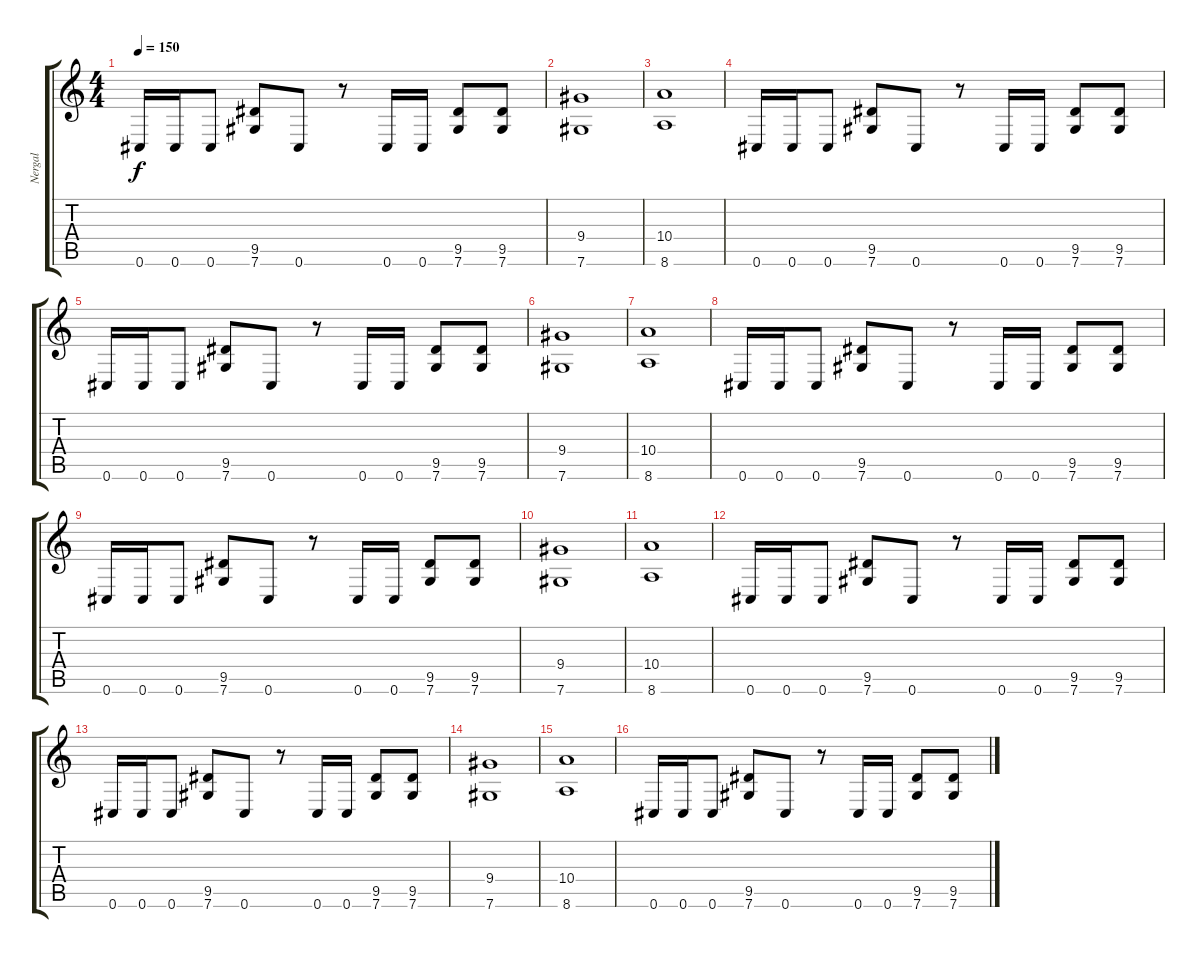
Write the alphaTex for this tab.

\track ("Nergal" "Nergal") {instrument distortionguitar}
\staff {score tabs}
\tuning (Db4 Ab3 E3 B2 Gb2 Db2) {hide}
\ts (4 4)
\tempo 150
\clef g2
\ks c
0.6.16{dy f} 0.6.16 0.6.8 (9.5 7.6).8 0.6.8 r.8 0.6.16 0.6.16 (9.5 7.6).8 (9.5 7.6).8 |
(9.4 7.6).1 |
(10.4 8.6).1 |
0.6.16 0.6.16 0.6.8 (9.5 7.6).8 0.6.8 r.8 0.6.16 0.6.16 (9.5 7.6).8 (9.5 7.6).8 |
0.6.16 0.6.16 0.6.8 (9.5 7.6).8 0.6.8 r.8 0.6.16 0.6.16 (9.5 7.6).8 (9.5 7.6).8 |
(9.4 7.6).1 |
(10.4 8.6).1 |
0.6.16 0.6.16 0.6.8 (9.5 7.6).8 0.6.8 r.8 0.6.16 0.6.16 (9.5 7.6).8 (9.5 7.6).8 |
0.6.16 0.6.16 0.6.8 (9.5 7.6).8 0.6.8 r.8 0.6.16 0.6.16 (9.5 7.6).8 (9.5 7.6).8 |
(9.4 7.6).1 |
(10.4 8.6).1 |
0.6.16 0.6.16 0.6.8 (9.5 7.6).8 0.6.8 r.8 0.6.16 0.6.16 (9.5 7.6).8 (9.5 7.6).8 |
0.6.16 0.6.16 0.6.8 (9.5 7.6).8 0.6.8 r.8 0.6.16 0.6.16 (9.5 7.6).8 (9.5 7.6).8 |
(9.4 7.6).1 |
(10.4 8.6).1 |
0.6.16 0.6.16 0.6.8 (9.5 7.6).8 0.6.8 r.8 0.6.16 0.6.16 (9.5 7.6).8 (9.5 7.6).8
